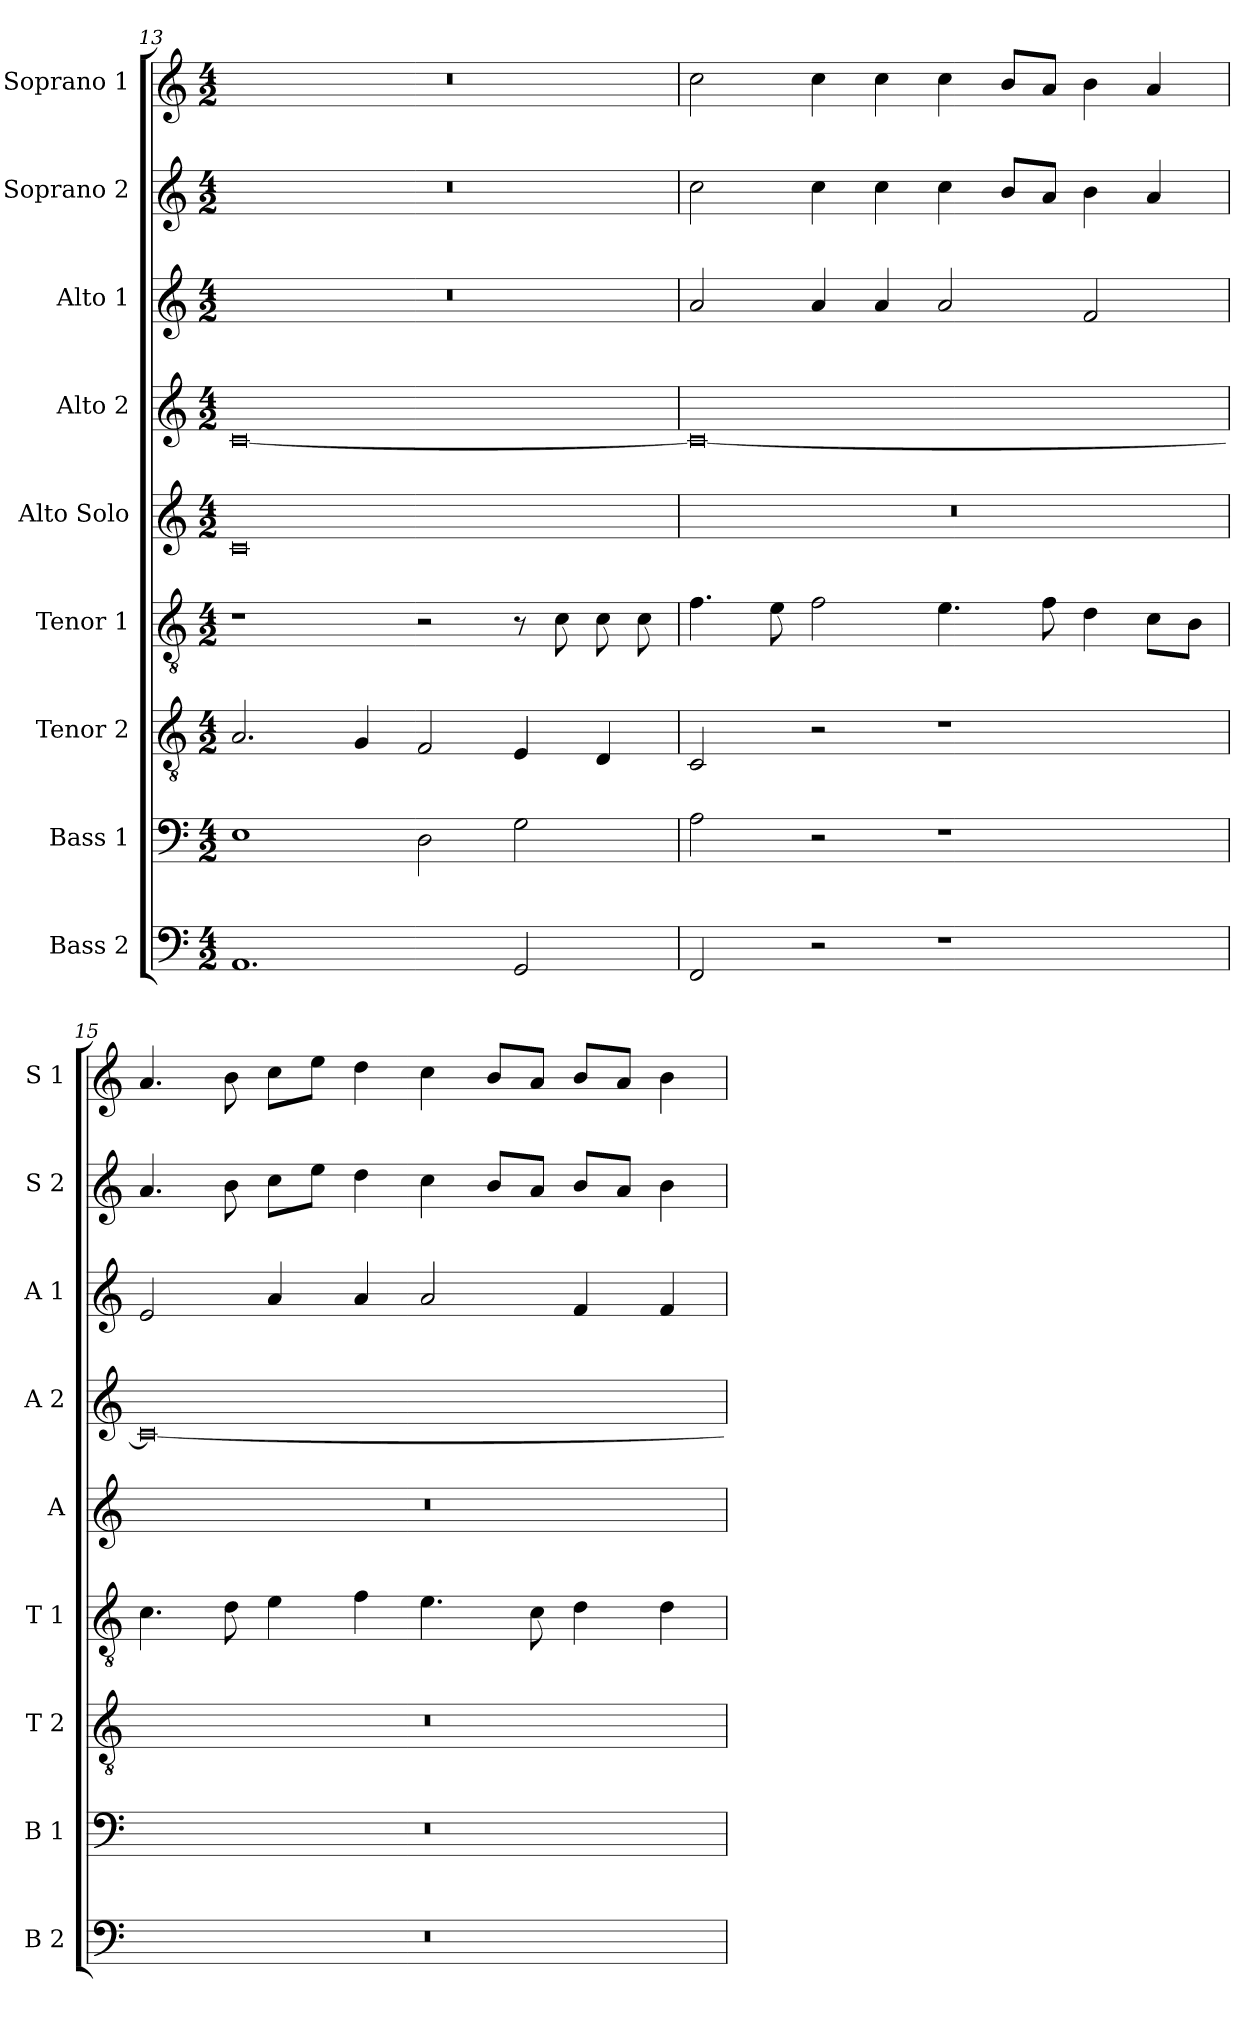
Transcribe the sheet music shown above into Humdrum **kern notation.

**kern	**kern	**kern	**kern	**kern	**kern	**kern	**kern	**kern
*part9	*part8	*part7	*part6	*part5	*part4	*part3	*part2	*part1
*staff9	*staff8	*staff7	*staff6	*staff5	*staff4	*staff3	*staff2	*staff1
*I"Bass 2	*I"Bass 1	*I"Tenor 2	*I"Tenor 1	*I"Alto Solo	*I"Alto 2	*I"Alto 1	*I"Soprano 2	*I"Soprano 1
*I'B 2	*I'B 1	*I'T 2	*I'T 1	*I'A	*I'A 2	*I'A 1	*I'S 2	*I'S 1
*clefF4	*clefF4	*clefGv2	*clefGv2	*clefG2	*clefG2	*clefG2	*clefG2	*clefG2
*k[]	*k[]	*k[]	*k[]	*k[]	*k[]	*k[]	*k[]	*k[]
*C:	*C:	*C:	*C:	*C:	*C:	*C:	*C:	*C:
*M4/2	*M4/2	*M4/2	*M4/2	*M4/2	*M4/2	*M4/2	*M4/2	*M4/2
=13	=13	=13	=13	=13	=13	=13	=13	=13
1.AA	1E	2.A	1r	0c	[0c	0r	0r	0r
.	.	4G	.	.	.	.	.	.
.	2D	2F	2r	.	.	.	.	.
2GG	2G	4E	8r	.	.	.	.	.
.	.	.	8c	.	.	.	.	.
.	.	4D	8c	.	.	.	.	.
.	.	.	8c	.	.	.	.	.
=14	=14	=14	=14	=14	=14	=14	=14	=14
2FF	2A	2C	4.f	0r	0c_	2a	2cc	2cc
.	.	.	8e	.	.	.	.	.
2r	2r	2r	2f	.	.	4a	4cc	4cc
.	.	.	.	.	.	4a	4cc	4cc
1r	1r	1r	4.e	.	.	2a	4cc	4cc
.	.	.	.	.	.	.	8bL	8bL
.	.	.	8f	.	.	.	8aJ	8aJ
.	.	.	4d	.	.	2f	4b	4b
.	.	.	8cL	.	.	.	4a	4a
.	.	.	8BJ	.	.	.	.	.
=15	=15	=15	=15	=15	=15	=15	=15	=15
0r	0r	0r	4.c	0r	0c_	2e	4.a	4.a
.	.	.	8d	.	.	.	8b	8b
.	.	.	4e	.	.	4a	8ccL	8ccL
.	.	.	.	.	.	.	8eeJ	8eeJ
.	.	.	4f	.	.	4a	4dd	4dd
.	.	.	4.e	.	.	2a	4cc	4cc
.	.	.	.	.	.	.	8bL	8bL
.	.	.	8c	.	.	.	8aJ	8aJ
.	.	.	4d	.	.	4f	8bL	8bL
.	.	.	.	.	.	.	8aJ	8aJ
.	.	.	4d	.	.	4f	4b	4b
=	=	=	=	=	=	=	=	=
*-	*-	*-	*-	*-	*-	*-	*-	*-
